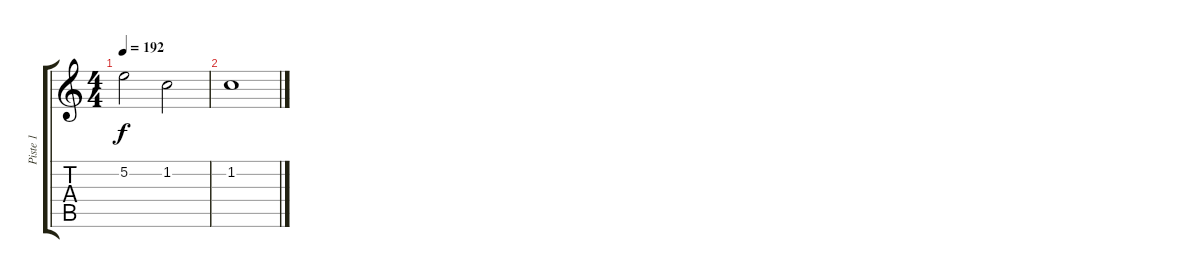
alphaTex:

\track ("Piste 1" "Piste 1") {instrument overdrivenguitar}
\staff {score tabs}
\tuning (E4 B3 G3 D3 A2 E2) {hide}
\ts (4 4)
\tempo 192
\clef g2
\ks c
5.2.2{dy f} 1.2.2 |
1.2.1
